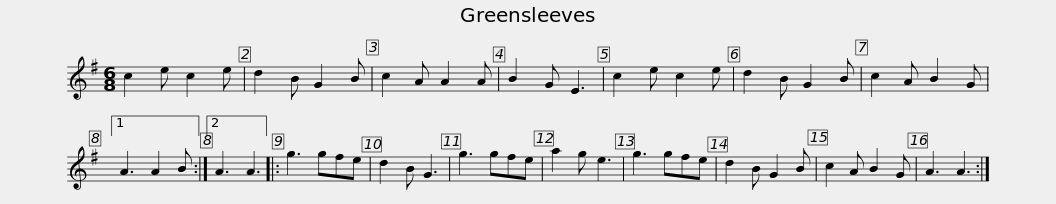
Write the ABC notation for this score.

X:1
L:1/8
M:6/8
I:linebreak $
K:G
V:1 treble
V:1
 c2 e c2 e | d2 B G2 B | c2 A A2 A | B2 G E3 | c2 e c2 e | %5
 d2 B G2 B | c2 A B2 G |1 A3 A2 B :|2 A3 A3 |:$ g3 gfe | %10
 d2 B G3 | g3 gfe | a2 g e3 | g3 gfe | d2 B G2 B | %15
 c2 A B2 G | A3 A3 :| %17
